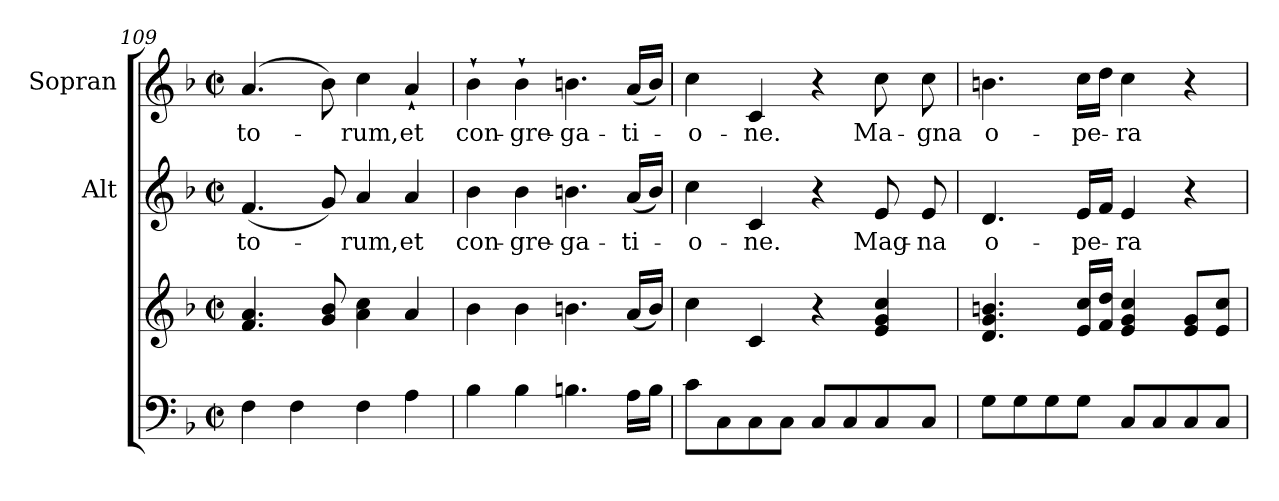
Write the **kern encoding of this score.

**kern	**kern	**kern	**text	**kern	**text
*part3	*part3	*part2	*part2	*part1	*part1
*staff4	*staff3	*staff2	*staff2	*staff1	*staff1
*	*	*I"Alt	*	*I"Sopran	*
*	*	*I'A.	*	*I'S.	*
*clefF4	*clefG2	*clefG2	*	*clefG2	*
*k[b-]	*k[b-]	*k[b-]	*	*k[b-]	*
*F:	*F:	*F:	*	*F:	*
*M2/2	*M2/2	*M2/2	*	*M2/2	*
*met(c|)	*met(c|)	*met(c|)	*	*met(c|)	*
=109	=109	=109	=109	=109	=109
!	!	!	!LO:LY:b	!	!LO:LY:b
4F\	4.f/ 4.a/	(<4.f/	-to-	(4.a/	-to-
4F\	.	.	.	.	.
.	8g/ 8b-/	8g/)	.	8b-\)	.
!	!	!	!LO:LY:b	!	!LO:LY:b
4F\	4a\ 4cc\	4a/	-rum,	4cc\	-rum,
!	!	!	!LO:LY:b	!	!LO:LY:b
4A\	4a/	4a/	et	4a`>/	et
=110	=110	=110	=110	=110	=110
!	!	!	!LO:LY:b	!	!LO:LY:b
4B-\	4b-\	4b-\	con-	4b-`>\	con-
!	!	!	!LO:LY:b	!	!LO:LY:b
4B-\	4b-\	4b-\	-gre-	4b-`>\	-gre-
!	!	!	!LO:LY:b	!	!LO:LY:b
4.Bn\	4.bn\	4.bn\	-ga-	4.bn\	-ga-
!	!	!	!LO:LY:b	!	!LO:LY:b
16A\LL	(<16a/LL	(<16a/LL	-ti-	(<16a/LL	-ti-
16B\JJ	16b/JJ)	16b/JJ)	.	16b/JJ)	.
=111	=111	=111	=111	=111	=111
!	!	!	!LO:LY:b	!	!LO:LY:b
8c\L	4cc\	4cc\	-o-	4cc\	-o-
8C\	.	.	.	.	.
!	!	!	!LO:LY:b	!	!LO:LY:b
8C\	4c/	4c/	-ne.	4c/	-ne.
8C\J	.	.	.	.	.
8C/L	4r	4r	.	4r	.
8C/	.	.	.	.	.
!	!	!	!LO:LY:b	!	!LO:LY:b
8C/	4e/ 4g/ 4cc/	8e/	Mag-	8cc\	Ma-
!	!	!	!LO:LY:b	!	!LO:LY:b
8C/J	.	8e/	-na	8cc\	-gna
=112	=112	=112	=112	=112	=112
!	!	!	!LO:LY:b	!	!LO:LY:b
8G\L	4.d/ 4.g/ 4.bn/	4.d/	o-	4.bn\	o-
8G\	.	.	.	.	.
8G\	.	.	.	.	.
!	!	!	!LO:LY:b	!	!LO:LY:b
8G\J	16e/ 16cc/LL	16e/LL	-pe-	16cc\LL	-pe-
.	16f/ 16dd/JJ	16f/JJ	.	16dd\JJ	.
!	!	!	!LO:LY:b	!	!LO:LY:b
8C/L	4e/ 4g/ 4cc/	4e/	-ra	4cc\	-ra
8C/	.	.	.	.	.
8C/	8e/ 8g/L	4r	.	4r	.
8C/J	8e/ 8cc/J	.	.	.	.
=	=	=	=	=	=
*-	*-	*-	*-	*-	*-
